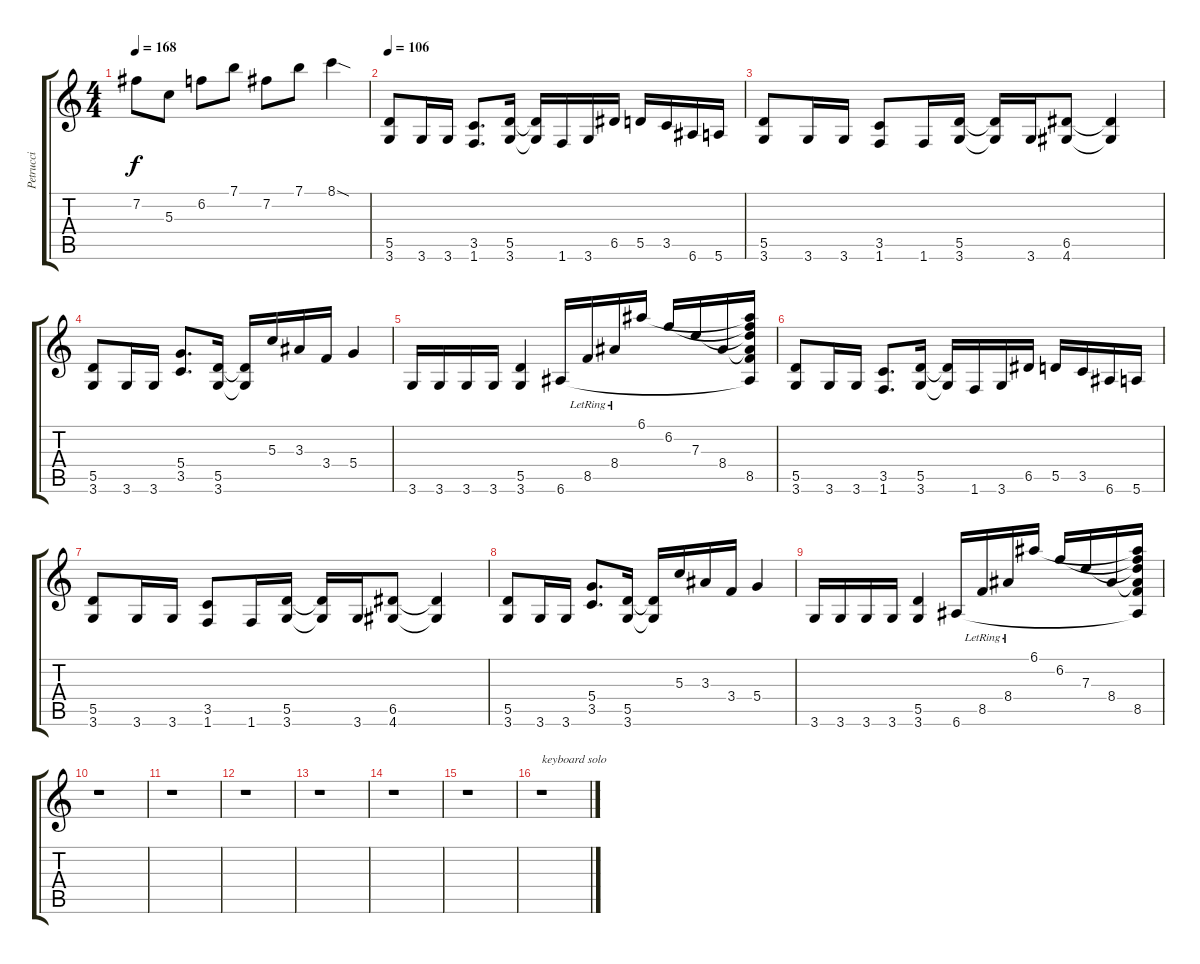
\track ("Petrucci" "Petrucci") {instrument distortionguitar}
\staff {score tabs}
\tuning (E4 B3 G3 D3 A2 E2) {hide}
\ts (4 4)
\tempo 168
\clef g2
\ks c
7.2.8{dy f} 5.3.8 6.2.8 7.1.8 7.2.8 7.1.8 8.1{sod}.4 |
\tempo 106
(5.5 3.6).8 3.6.16 3.6.16 (3.5 1.6).8{d} (5.5 3.6).16 (5.5{t} 3.6{t}).16 1.6.16 3.6.16 6.5.16 5.5.16 3.5.16 6.6.16 5.6.16 |
(5.5 3.6).8 3.6.16 3.6.16 (3.5 1.6).8 1.6.16 (5.5 3.6).16 (5.5{t} 3.6{t}).16 3.6.16 (6.5 4.6).8 (6.5{t} 4.6{t}).4 |
(5.5 3.6).8 3.6.16 3.6.16 (5.4 3.5).8{d} (5.5 3.6).16 (5.5{t} 3.6{t}).16 5.3.16 3.3.16 3.4.16 5.4.4 |
3.6.16 3.6.16 3.6.16 3.6.16 (5.5 3.6).4 6.6.16 8.5{lr}.16 8.4{lr}.16 6.1.16 6.2.16 7.3.16 8.4.16 (6.1{t} 6.2{t} 7.3{t} 8.4{t} 8.5 6.6{t}).16 |
(5.5 3.6).8 3.6.16 3.6.16 (3.5 1.6).8{d} (5.5 3.6).16 (5.5{t} 3.6{t}).16 1.6.16 3.6.16 6.5.16 5.5.16 3.5.16 6.6.16 5.6.16 |
(5.5 3.6).8 3.6.16 3.6.16 (3.5 1.6).8 1.6.16 (5.5 3.6).16 (5.5{t} 3.6{t}).16 3.6.16 (6.5 4.6).8 (6.5{t} 4.6{t}).4 |
(5.5 3.6).8 3.6.16 3.6.16 (5.4 3.5).8{d} (5.5 3.6).16 (5.5{t} 3.6{t}).16 5.3.16 3.3.16 3.4.16 5.4.4 |
3.6.16 3.6.16 3.6.16 3.6.16 (5.5 3.6).4 6.6.16 8.5{lr}.16 8.4{lr}.16 6.1.16 6.2.16 7.3.16 8.4.16 (6.1{t} 6.2{t} 7.3{t} 8.4{t} 8.5 6.6{t}).16 |
r.1 |
r.1 |
r.1 |
r.1 |
r.1 |
r.1 |
r.1{txt "keyboard solo"}
